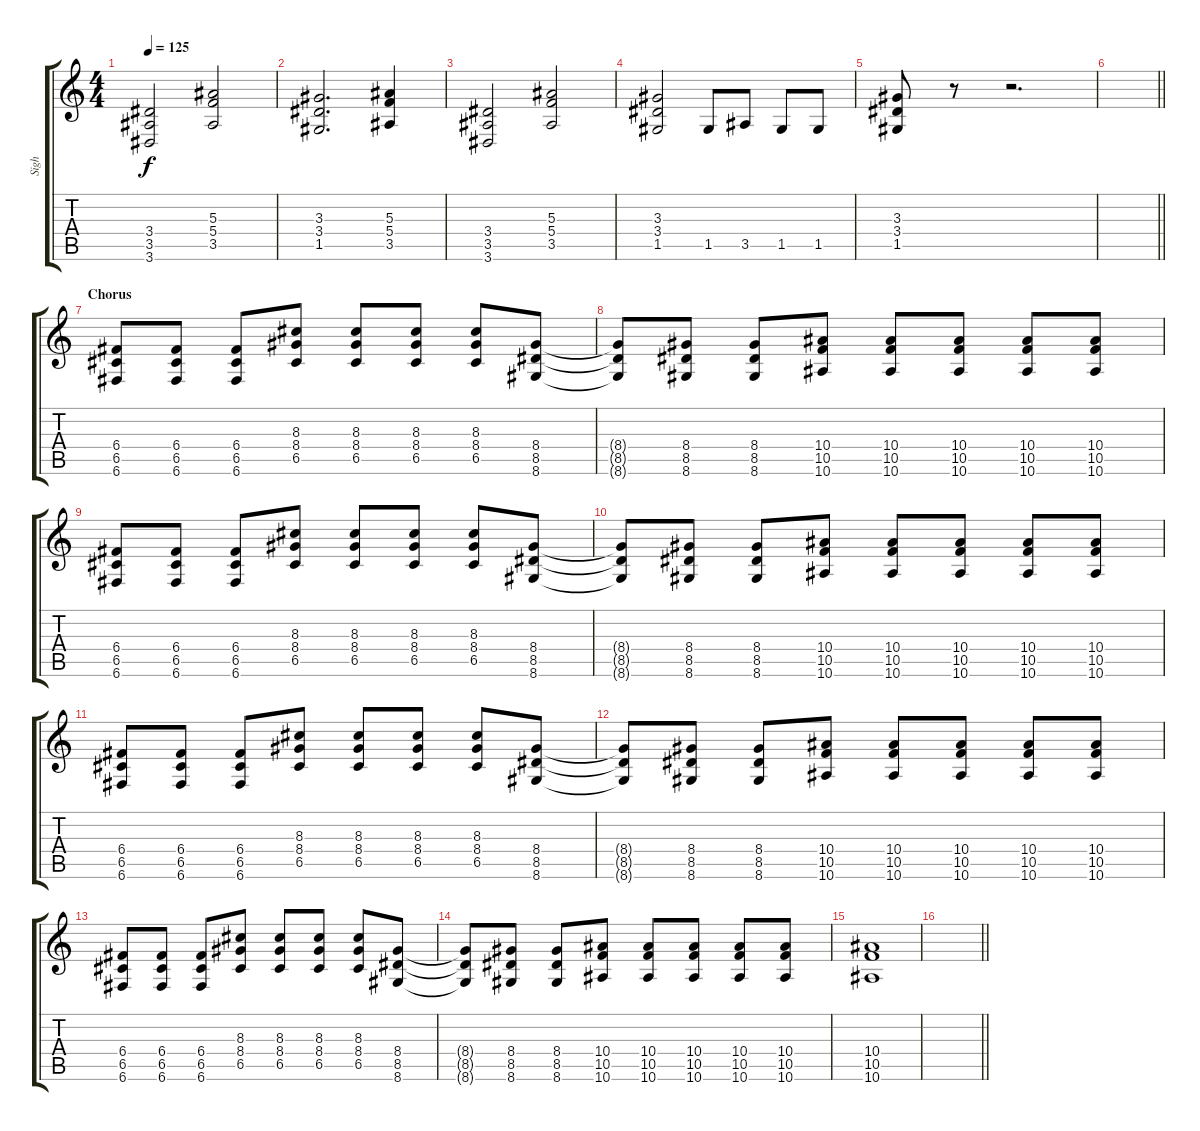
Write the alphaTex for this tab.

\track ("Sigh" "Sigh") {instrument overdrivenguitar}
\staff {score tabs}
\tuning (D4 A3 F3 C3 G2 C2) {hide}
\ts (4 4)
\tempo 125
\clef g2
\ks c
(3.4 3.5 3.6).2{dy f} (5.3 5.4 3.5).2 |
(3.3 3.4 1.5).2{d} (5.3 5.4 3.5).4 |
(3.4 3.5 3.6).2 (5.3 5.4 3.5).2 |
(3.3 3.4 1.5).2 1.5.8 3.5.8 1.5.8 1.5.8 |
(3.3 3.4 1.5).8 r.8 r.2{d} |
\barLineRight lightlight
|
\section ("" "Chorus")
(6.4 6.5 6.6).8 (6.4 6.5 6.6).8 (6.4 6.5 6.6).8 (8.3 8.4 6.5).8 (8.3 8.4 6.5).8 (8.3 8.4 6.5).8 (8.3 8.4 6.5).8 (8.4 8.5 8.6).8 |
(8.4{t} 8.5{t} 8.6{t}).8 (8.4 8.5 8.6).8 (8.4 8.5 8.6).8 (10.4 10.5 10.6).8 (10.4 10.5 10.6).8 (10.4 10.5 10.6).8 (10.4 10.5 10.6).8 (10.4 10.5 10.6).8 |
(6.4 6.5 6.6).8 (6.4 6.5 6.6).8 (6.4 6.5 6.6).8 (8.3 8.4 6.5).8 (8.3 8.4 6.5).8 (8.3 8.4 6.5).8 (8.3 8.4 6.5).8 (8.4 8.5 8.6).8 |
(8.4{t} 8.5{t} 8.6{t}).8 (8.4 8.5 8.6).8 (8.4 8.5 8.6).8 (10.4 10.5 10.6).8 (10.4 10.5 10.6).8 (10.4 10.5 10.6).8 (10.4 10.5 10.6).8 (10.4 10.5 10.6).8 |
(6.4 6.5 6.6).8 (6.4 6.5 6.6).8 (6.4 6.5 6.6).8 (8.3 8.4 6.5).8 (8.3 8.4 6.5).8 (8.3 8.4 6.5).8 (8.3 8.4 6.5).8 (8.4 8.5 8.6).8 |
(8.4{t} 8.5{t} 8.6{t}).8 (8.4 8.5 8.6).8 (8.4 8.5 8.6).8 (10.4 10.5 10.6).8 (10.4 10.5 10.6).8 (10.4 10.5 10.6).8 (10.4 10.5 10.6).8 (10.4 10.5 10.6).8 |
(6.4 6.5 6.6).8 (6.4 6.5 6.6).8 (6.4 6.5 6.6).8 (8.3 8.4 6.5).8 (8.3 8.4 6.5).8 (8.3 8.4 6.5).8 (8.3 8.4 6.5).8 (8.4 8.5 8.6).8 |
(8.4{t} 8.5{t} 8.6{t}).8 (8.4 8.5 8.6).8 (8.4 8.5 8.6).8 (10.4 10.5 10.6).8 (10.4 10.5 10.6).8 (10.4 10.5 10.6).8 (10.4 10.5 10.6).8 (10.4 10.5 10.6).8 |
(10.4 10.5 10.6).1 |
\barLineRight lightlight
